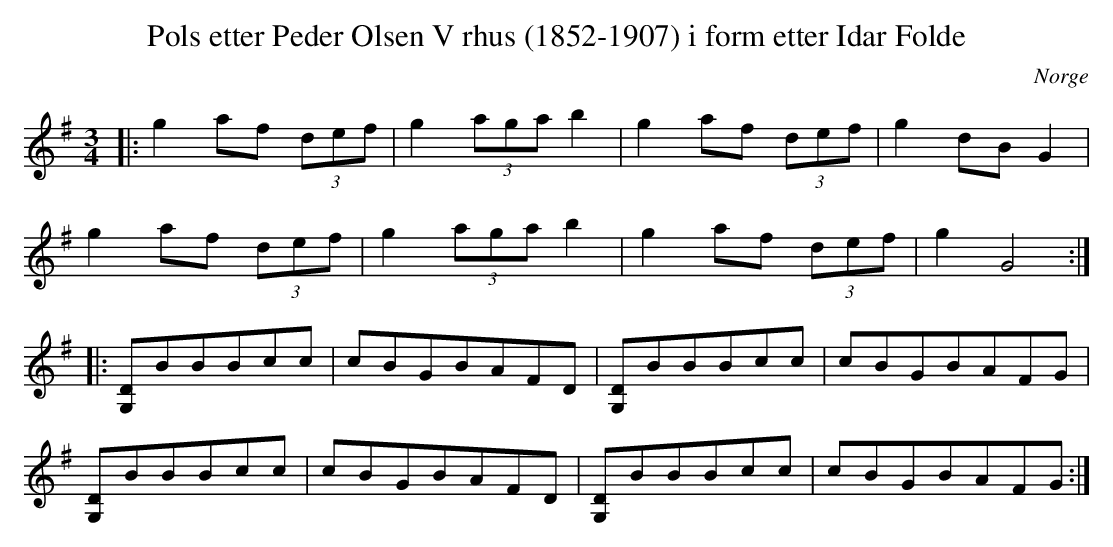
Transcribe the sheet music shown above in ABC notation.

X:1
T:Pols etter Peder Olsen V rhus (1852-1907) i form etter Idar Folde
O:Norge
M:3/4
L:1/8
K:G
|: g2 af (3def | g2 (3aga b2 | g2 af (3def | g2 dB G2 |
   g2 af (3def | g2 (3aga b2 | g2 af (3def | g2 G4 :|
|: [G,D]BBBcc | cBGBAFD | [G,D]BBBcc | cBGBAFG  |
   [G,D]BBBcc | cBGBAFD | [G,D]BBBcc | cBGBAFG :|
